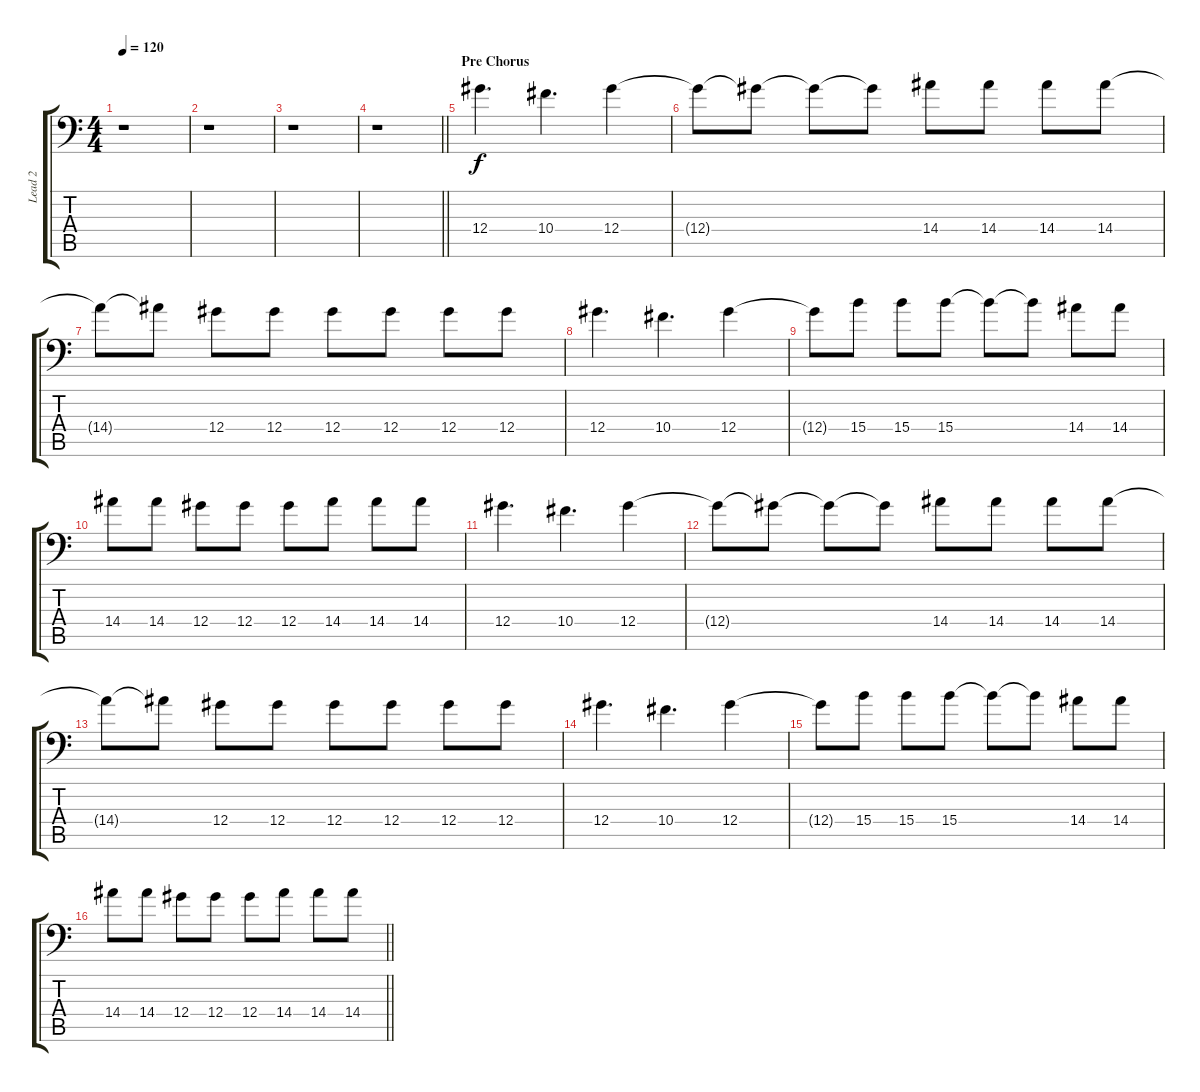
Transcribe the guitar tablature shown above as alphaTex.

\track ("Lead 2" "Lead 2") {instrument overdrivenguitar}
\staff {score tabs}
\tuning (Bb3 F3 Db3 Ab2 Eb2 Bb1) {hide}
\ts (4 4)
\tempo 120
\clef f4
\ks c
r.1{dy f} |
r.1 |
r.1 |
\barLineRight lightlight
r.1 |
\section ("" "Pre Chorus")
12.4.4{d} 10.4.4{d} 12.4.4 |
12.4{t}.8 12.4{t}.8 12.4{t}.8 12.4{t}.8 14.4.8 14.4.8 14.4.8 14.4.8 |
14.4{t}.8 14.4{t}.8 12.4.8 12.4.8 12.4.8 12.4.8 12.4.8 12.4.8 |
12.4.4{d} 10.4.4{d} 12.4.4 |
12.4{t}.8 15.4.8 15.4.8 15.4.8 15.4{t}.8 15.4{t}.8 14.4.8 14.4.8 |
14.4.8 14.4.8 12.4.8 12.4.8 12.4.8 14.4.8 14.4.8 14.4.8 |
12.4.4{d} 10.4.4{d} 12.4.4 |
12.4{t}.8 12.4{t}.8 12.4{t}.8 12.4{t}.8 14.4.8 14.4.8 14.4.8 14.4.8 |
14.4{t}.8 14.4{t}.8 12.4.8 12.4.8 12.4.8 12.4.8 12.4.8 12.4.8 |
12.4.4{d} 10.4.4{d} 12.4.4 |
12.4{t}.8 15.4.8 15.4.8 15.4.8 15.4{t}.8 15.4{t}.8 14.4.8 14.4.8 |
\barLineRight lightlight
14.4.8 14.4.8 12.4.8 12.4.8 12.4.8 14.4.8 14.4.8 14.4.8
